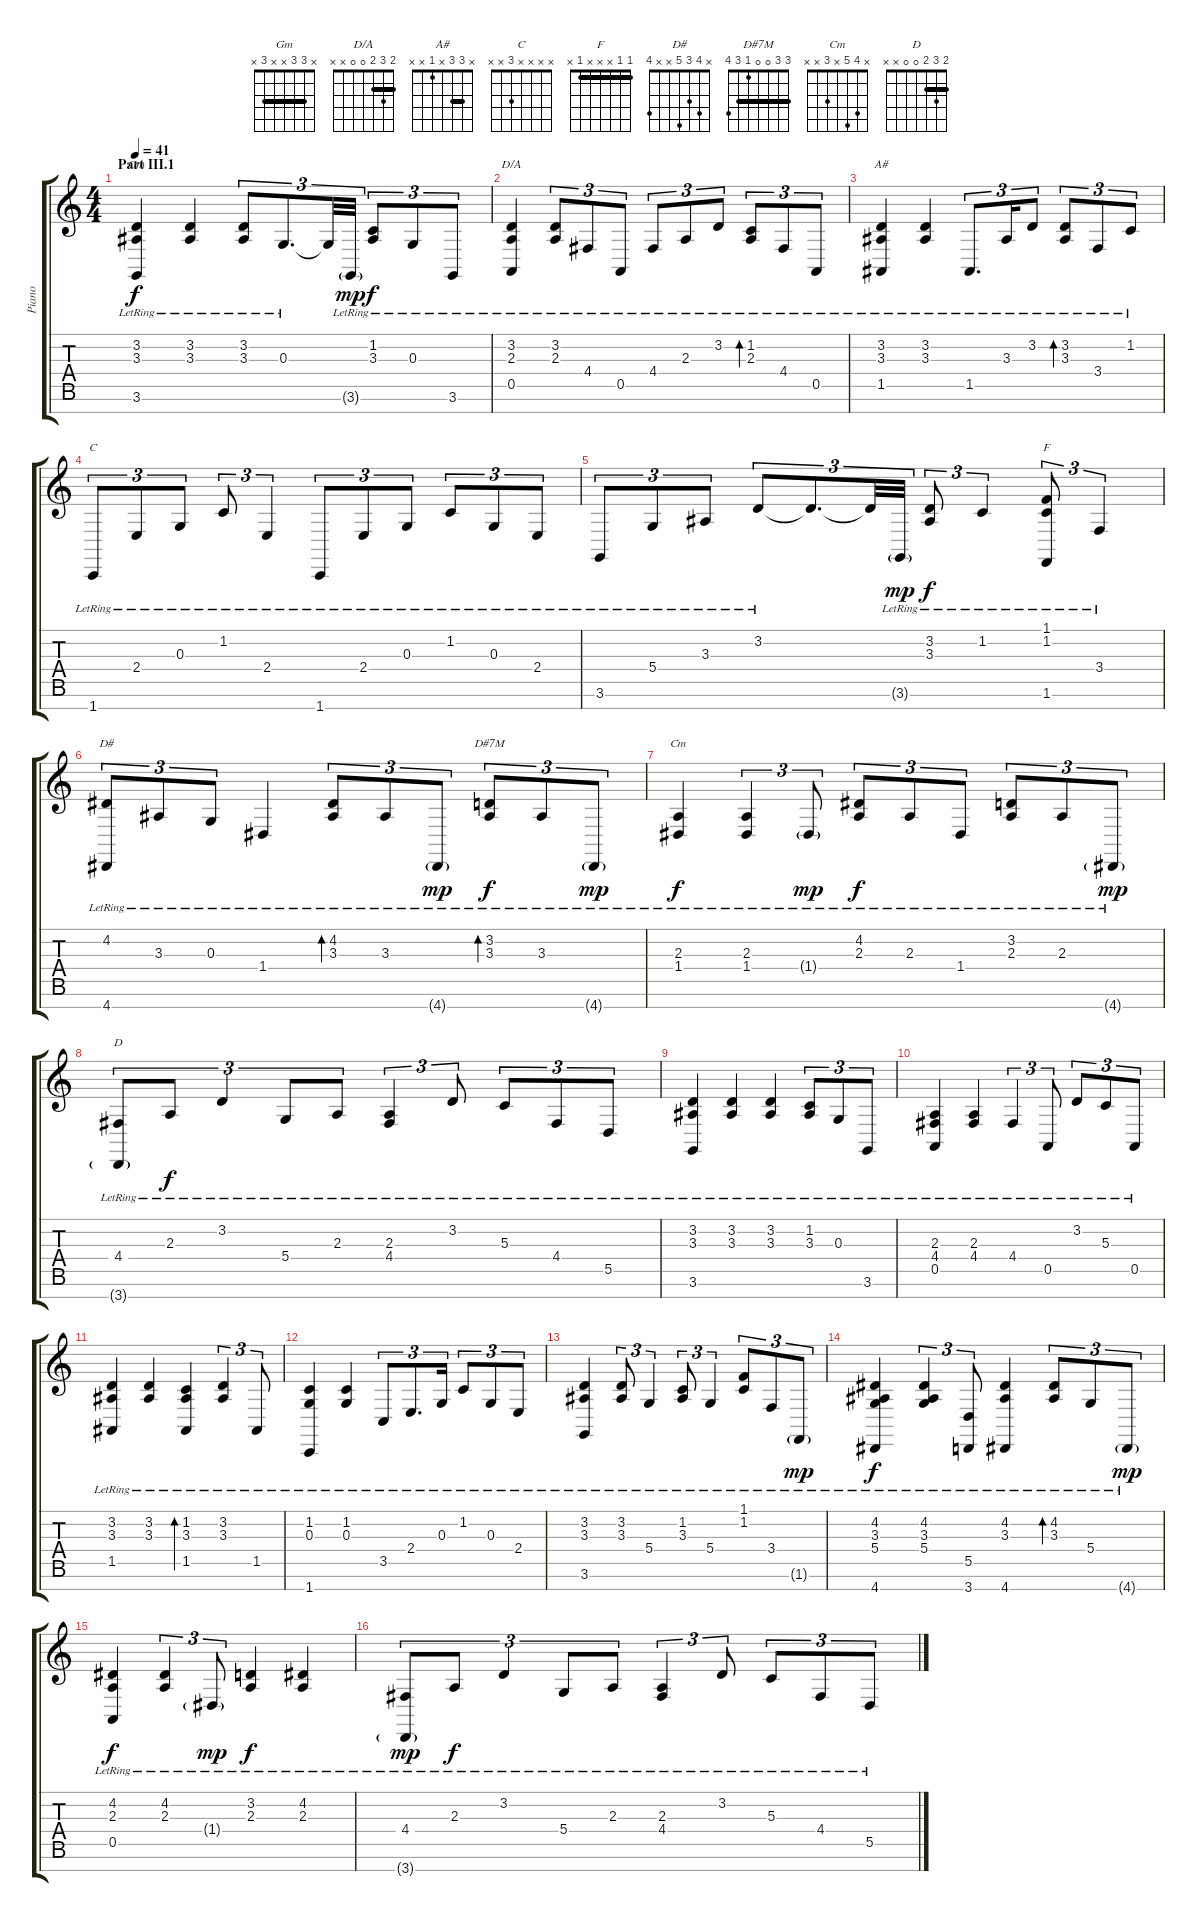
\track ("Piano" "Piano") {instrument acousticgrandpiano}
\staff {score tabs}
\tuning (E4 B3 G3 D3 A2 E2 B1) {hide}
\chord ("Gm" x 3 3 x x 3 x) {barre 3}
\chord ("D/A" 2 3 2 0 0 x x) {barre 2}
\chord ("A#" x 3 3 x 1 x x) {barre 3}
\chord ("C" x x x x 3 x x)
\chord ("F" 1 1 x x x 1 x) {barre 1}
\chord ("D#" x 4 3 5 x x 4)
\chord ("D#7M" 3 3 0 0 1 3 4) {barre 3}
\chord ("Cm" x 4 5 x 3 x x)
\chord ("D" 2 3 2 0 0 x x) {barre 2}
\ts (4 4)
\section ("" "Part III.1")
\tempo 41
\clef g2
\ks c
(3.2{lr} 3.3{lr} 3.6{lr}).4{ch "Gm" dy f} (3.2{lr} 3.3{lr}).4 (3.2{lr} 3.3{lr}).8{tu (3 2)} 0.3{lr}.8{d tu (3 2)} 0.3{t}.32{tu (3 2)} 3.6{g lr}.32{tu (3 2) dy mp} (1.2{lr} 3.3{lr}).8{tu (3 2) dy f} 0.3{lr}.8{tu (3 2)} 3.6{lr}.8{tu (3 2)} |
(3.2{lr} 2.3{lr} 0.5{lr}).4{ch "D/A"} (3.2{lr} 2.3{lr}).8{tu (3 2)} 4.4{lr}.8{tu (3 2)} 0.5{lr}.8{tu (3 2)} 4.4{lr}.8{tu (3 2)} 2.3{lr}.8{tu (3 2)} 3.2{lr}.8{tu (3 2)} (1.2{lr} 2.3{lr}).8{tu (3 2) bd 60} 4.4{lr}.8{tu (3 2)} 0.5{lr}.8{tu (3 2)} |
(3.2{lr} 3.3{lr} 1.5{lr}).4{ch "A#"} (3.2{lr} 3.3{lr}).4 1.5{lr}.8{d tu (3 2)} 3.3{lr}.16{tu (3 2)} 3.2{lr}.8{tu (3 2)} (3.2{lr} 3.3{lr}).8{tu (3 2) bd 60} 3.4{lr}.8{tu (3 2)} 1.2{lr}.8{tu (3 2)} |
1.7{lr}.8{tu (3 2) ch "C"} 2.4{lr}.8{tu (3 2)} 0.3{lr}.8{tu (3 2)} 1.2{lr}.8{tu (3 2)} 2.4{lr}.4{tu (3 2)} 1.7{lr}.8{tu (3 2)} 2.4{lr}.8{tu (3 2)} 0.3{lr}.8{tu (3 2)} 1.2{lr}.8{tu (3 2)} 0.3{lr}.8{tu (3 2)} 2.4{lr}.8{tu (3 2)} |
3.6{lr}.8{tu (3 2)} 5.4{lr}.8{tu (3 2)} 3.3{lr}.8{tu (3 2)} 3.2{lr}.8{tu (3 2)} 3.2{t}.8{d tu (3 2)} 3.2{t}.32{tu (3 2)} 3.6{g lr}.32{tu (3 2) dy mp} (3.2{lr} 3.3{lr}).8{tu (3 2) dy f} 1.2{lr}.4{tu (3 2)} (1.1{lr} 1.2{lr} 1.6{lr}).8{tu (3 2) ch "F"} 3.4{lr}.4{tu (3 2)} |
(4.2{lr} 4.7{lr}).8{tu (3 2) ch "D#"} 3.3{lr}.8{tu (3 2)} 0.3{lr}.8{tu (3 2)} 1.4{lr}.4 (4.2{lr} 3.3{lr}).8{tu (3 2) bd 60} 3.3{lr}.8{tu (3 2)} 4.7{g lr}.8{tu (3 2) dy mp} (3.2{lr} 3.3{lr}).8{tu (3 2) bd 60 ch "D#7M" dy f} 3.3{lr}.8{tu (3 2)} 4.7{g lr}.8{tu (3 2) dy mp} |
(2.3{lr} 1.4{lr}).4{ch "Cm" dy f} (2.3{lr} 1.4{lr}).4{tu (3 2)} 1.4{g lr}.8{tu (3 2) dy mp} (4.2{lr} 2.3{lr}).8{tu (3 2) dy f} 2.3{lr}.8{tu (3 2)} 1.4{lr}.8{tu (3 2)} (3.2{lr} 2.3{lr}).8{tu (3 2)} 2.3{lr}.8{tu (3 2)} 4.7{g lr}.8{tu (3 2) dy mp} |
(4.4{lr} 3.7{g lr}).8{tu (3 2) ch "D"} 2.3{lr}.8{tu (3 2) dy f} 3.2{lr}.4{tu (3 2)} 5.4{lr}.8{tu (3 2)} 2.3{lr}.8{tu (3 2)} (2.3{lr} 4.4{lr}).4{tu (3 2)} 3.2{lr}.8{tu (3 2)} 5.3{lr}.8{tu (3 2)} 4.4{lr}.8{tu (3 2)} 5.5{lr}.8{tu (3 2)} |
(3.2{lr} 3.3{lr} 3.6{lr}).4 (3.2{lr} 3.3{lr}).4 (3.2{lr} 3.3{lr}).4 (1.2{lr} 3.3{lr}).8{tu (3 2)} 0.3{lr}.8{tu (3 2)} 3.6{lr}.8{tu (3 2)} |
(2.3{lr} 4.4{lr} 0.5{lr}).4 (2.3{lr} 4.4{lr}).4 4.4{lr}.4{tu (3 2)} 0.5{lr}.8{tu (3 2)} 3.2{lr}.8{tu (3 2)} 5.3{lr}.8{tu (3 2)} 0.5{lr}.8{tu (3 2)} |
(3.2{lr} 3.3{lr} 1.5{lr}).4 (3.2{lr} 3.3{lr}).4 (1.2{lr} 3.3{lr} 1.5{lr}).4{bd 60} (3.2{lr} 3.3{lr}).4{tu (3 2)} 1.5{lr}.8{tu (3 2)} |
(1.2{lr} 0.3{lr} 1.7{lr}).4 (1.2{lr} 0.3{lr}).4 3.5{lr}.8{tu (3 2)} 2.4{lr}.8{d tu (3 2)} 0.3{lr}.16{tu (3 2)} 1.2{lr}.8{tu (3 2)} 0.3{lr}.8{tu (3 2)} 2.4{lr}.8{tu (3 2)} |
(3.2{lr} 3.3{lr} 3.6{lr}).4 (3.2{lr} 3.3{lr}).8{tu (3 2)} 5.4{lr}.4{tu (3 2)} (1.2{lr} 3.3{lr}).8{tu (3 2)} 5.4{lr}.4{tu (3 2)} (1.1{lr} 1.2{lr}).8{tu (3 2)} 3.4{lr}.8{tu (3 2)} 1.6{g lr}.8{tu (3 2) dy mp} |
(4.2{lr} 3.3{lr} 5.4{lr} 4.7{lr}).4{dy f} (4.2{lr} 3.3{lr} 5.4{lr}).4{tu (3 2)} (5.5{lr} 3.7{lr}).8{tu (3 2)} (4.2{lr} 3.3{lr} 4.7{lr}).4 (4.2{lr} 3.3{lr}).8{tu (3 2) bd 60} 5.4{lr}.8{tu (3 2)} 4.7{g lr}.8{tu (3 2) dy mp} |
(4.2{lr} 2.3{lr} 0.5{lr}).4{dy f} (4.2{lr} 2.3{lr}).4{tu (3 2)} 1.4{g lr}.8{tu (3 2) dy mp} (3.2{lr} 2.3{lr}).4{dy f} (4.2{lr} 2.3{lr}).4 |
(4.4{lr} 3.7{g lr}).8{tu (3 2) dy mp} 2.3{lr}.8{tu (3 2) dy f} 3.2{lr}.4{tu (3 2)} 5.4{lr}.8{tu (3 2)} 2.3{lr}.8{tu (3 2)} (2.3{lr} 4.4{lr}).4{tu (3 2)} 3.2{lr}.8{tu (3 2)} 5.3{lr}.8{tu (3 2)} 4.4{lr}.8{tu (3 2)} 5.5{lr}.8{tu (3 2)}
